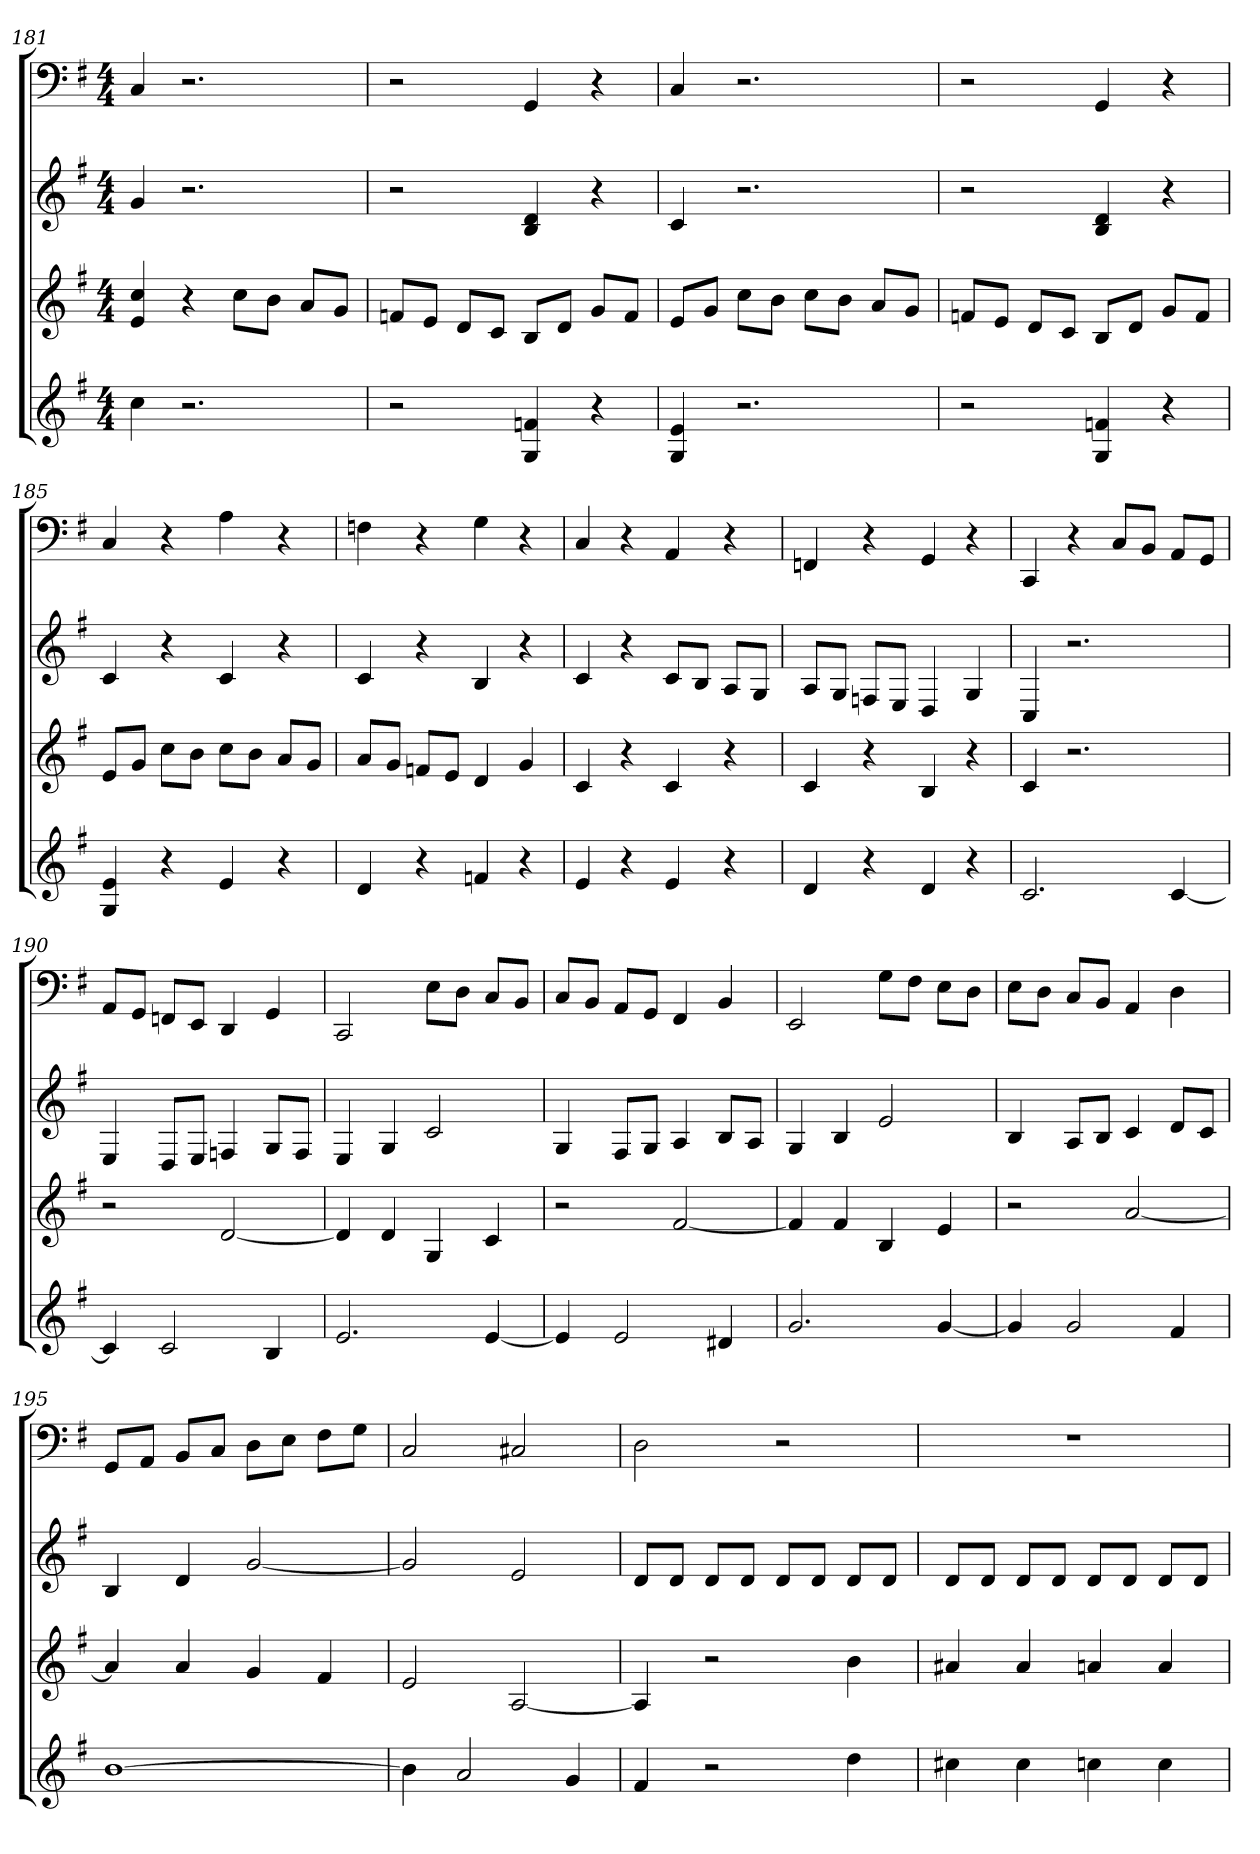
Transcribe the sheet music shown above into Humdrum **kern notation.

**kern	**kern	**kern	**kern
*part4	*part3	*part2	*part1
*staff4	*staff3	*staff2	*staff1
*k[f#]	*k[f#]	*k[f#]	*k[f#]
*G:	*G:	*G:	*G:
*M4/4	*M4/4	*M4/4	*M4/4
=181	=181	=181	=181
4cc	4e 4cc	4g	4C
2.r	4r	2.r	2.r
.	8ccL	.	.
.	8bJ	.	.
.	8aL	.	.
.	8gJ	.	.
=182	=182	=182	=182
2r	8fnL	2r	2r
.	8eJ	.	.
.	8dL	.	.
.	8cJ	.	.
4G 4fn	8BL	4B 4d	4GG
.	8dJ	.	.
4r	8gL	4r	4r
.	8fJ	.	.
=183	=183	=183	=183
4G 4e	8eL	4c	4C
.	8gJ	.	.
2.r	8ccL	2.r	2.r
.	8bJ	.	.
.	8ccL	.	.
.	8bJ	.	.
.	8aL	.	.
.	8gJ	.	.
=184	=184	=184	=184
2r	8fnL	2r	2r
.	8eJ	.	.
.	8dL	.	.
.	8cJ	.	.
4G 4fn	8BL	4B 4d	4GG
.	8dJ	.	.
4r	8gL	4r	4r
.	8fJ	.	.
=185	=185	=185	=185
4G 4e	8eL	4c	4C
.	8gJ	.	.
4r	8ccL	4r	4r
.	8bJ	.	.
4e	8ccL	4c	4A
.	8bJ	.	.
4r	8aL	4r	4r
.	8gJ	.	.
=186	=186	=186	=186
4d	8aL	4c	4Fn
.	8gJ	.	.
4r	8fnL	4r	4r
.	8eJ	.	.
4fn	4d	4B	4G
4r	4g	4r	4r
=187	=187	=187	=187
4e	4c	4c	4C
4r	4r	4r	4r
4e	4c	8cL	4AA
.	.	8BJ	.
4r	4r	8AL	4r
.	.	8GJ	.
=188	=188	=188	=188
4d	4c	8AL	4FFn
.	.	8GJ	.
4r	4r	8FnL	4r
.	.	8EJ	.
4d	4B	4D	4GG
4r	4r	4G	4r
=189	=189	=189	=189
2.c	4c	4C	4CC
.	2.r	2.r	4r
.	.	.	8CL
.	.	.	8BBJ
[4c	.	.	8AAL
.	.	.	8GGJ
=190	=190	=190	=190
4c]	2r	4E	8AAL
.	.	.	8GGJ
2c	.	8DL	8FFnL
.	.	8EJ	8EEJ
.	[2d	4Fn	4DD
4B	.	8GL	4GG
.	.	8FJ	.
=191	=191	=191	=191
2.e	4d]	4E	2CC
.	4d	4G	.
.	4G	2c	8EL
.	.	.	8DJ
[4e	4c	.	8CL
.	.	.	8BBJ
=192	=192	=192	=192
4e]	2r	4G	8CL
.	.	.	8BBJ
2e	.	8F#L	8AAL
.	.	8GJ	8GGJ
.	[2f#	4A	4FF#
4d#X	.	8BL	4BB
.	.	8AJ	.
=193	=193	=193	=193
2.g	4f#]	4G	2EE
.	4f#	4B	.
.	4B	2e	8GL
.	.	.	8F#J
[4g	4e	.	8EL
.	.	.	8DJ
=194	=194	=194	=194
4g]	2r	4B	8EL
.	.	.	8DJ
2g	.	8AL	8CL
.	.	8BJ	8BBJ
.	[2a	4c	4AA
4f#	.	8dL	4D
.	.	8cJ	.
=195	=195	=195	=195
[1b	4a]	4B	8GGL
.	.	.	8AAJ
.	4a	4d	8BBL
.	.	.	8CJ
.	4g	[2g	8DL
.	.	.	8EJ
.	4f#	.	8F#L
.	.	.	8GJ
=196	=196	=196	=196
4b]	2e	2g]	2C
2a	.	.	.
.	[2A	2e	2C#X
4g	.	.	.
=197	=197	=197	=197
4f#	4A]	8dL	2D
.	.	8dJ	.
2r	2r	8dL	.
.	.	8dJ	.
.	.	8dL	2r
.	.	8dJ	.
4dd	4b	8dL	.
.	.	8dJ	.
=198	=198	=198	=198
4cc#X	4a#X	8dL	1r
.	.	8dJ	.
4cc#	4a#	8dL	.
.	.	8dJ	.
4ccn	4an	8dL	.
.	.	8dJ	.
4cc	4a	8dL	.
.	.	8dJ	.
=	=	=	=
*-	*-	*-	*-
